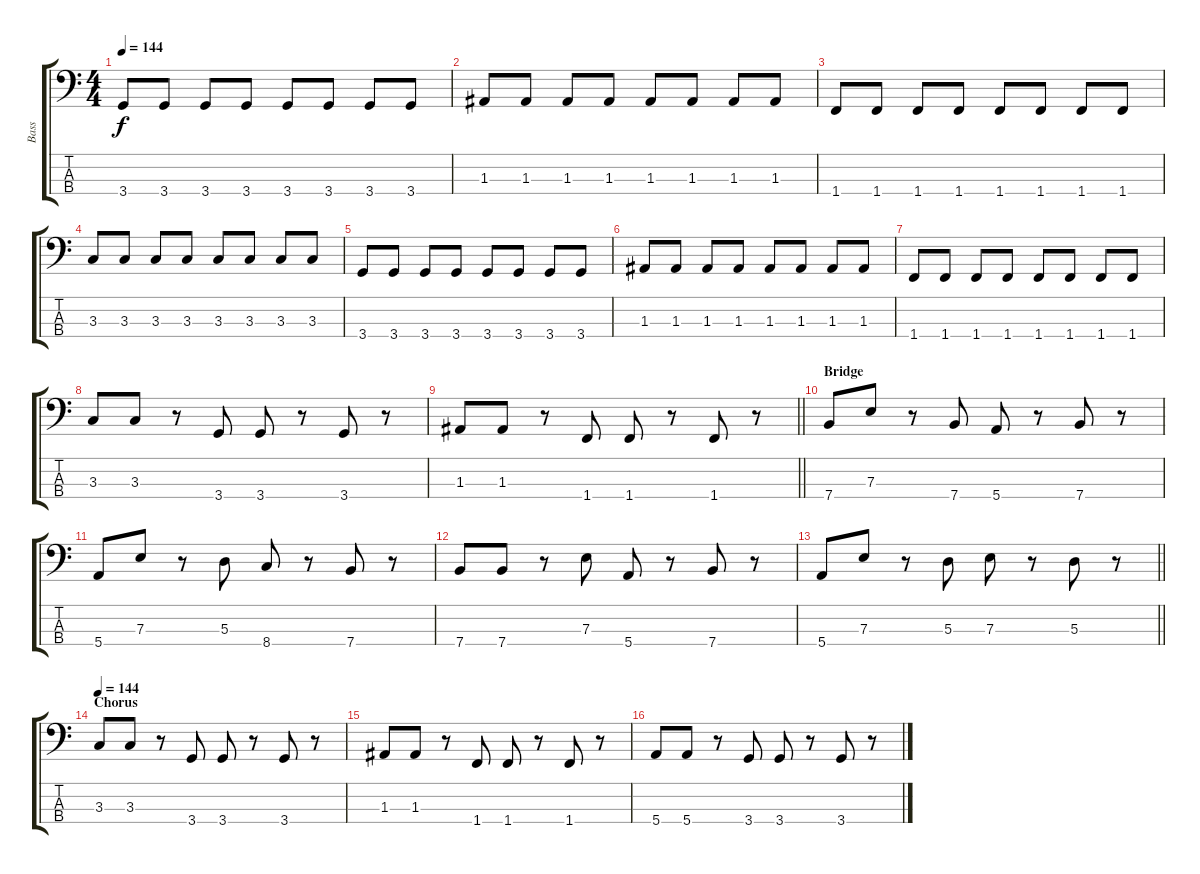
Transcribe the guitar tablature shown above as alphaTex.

\track ("Bass" "Bass") {instrument electricbassfinger}
\staff {score tabs}
\tuning (G2 D2 A1 E1) {hide}
\ts (4 4)
\tempo 144
\clef f4
\ks c
3.4.8{dy f} 3.4.8 3.4.8 3.4.8 3.4.8 3.4.8 3.4.8 3.4.8 |
1.3.8 1.3.8 1.3.8 1.3.8 1.3.8 1.3.8 1.3.8 1.3.8 |
1.4.8 1.4.8 1.4.8 1.4.8 1.4.8 1.4.8 1.4.8 1.4.8 |
3.3.8 3.3.8 3.3.8 3.3.8 3.3.8 3.3.8 3.3.8 3.3.8 |
3.4.8 3.4.8 3.4.8 3.4.8 3.4.8 3.4.8 3.4.8 3.4.8 |
1.3.8 1.3.8 1.3.8 1.3.8 1.3.8 1.3.8 1.3.8 1.3.8 |
1.4.8 1.4.8 1.4.8 1.4.8 1.4.8 1.4.8 1.4.8 1.4.8 |
3.3.8 3.3.8 r.8 3.4.8 3.4.8 r.8 3.4.8 r.8 |
\barLineRight lightlight
1.3.8 1.3.8 r.8 1.4.8 1.4.8 r.8 1.4.8 r.8 |
\section ("" "Bridge")
7.4.8 7.3.8 r.8 7.4.8 5.4.8 r.8 7.4.8 r.8 |
5.4.8 7.3.8 r.8 5.3.8 8.4.8 r.8 7.4.8 r.8 |
7.4.8 7.4.8 r.8 7.3.8 5.4.8 r.8 7.4.8 r.8 |
\barLineRight lightlight
5.4.8 7.3.8 r.8 5.3.8 7.3.8 r.8 5.3.8 r.8 |
\section ("" "Chorus")
\tempo 144
3.3.8 3.3.8 r.8 3.4.8 3.4.8 r.8 3.4.8 r.8 |
1.3.8 1.3.8 r.8 1.4.8 1.4.8 r.8 1.4.8 r.8 |
5.4.8 5.4.8 r.8 3.4.8 3.4.8 r.8 3.4.8 r.8
